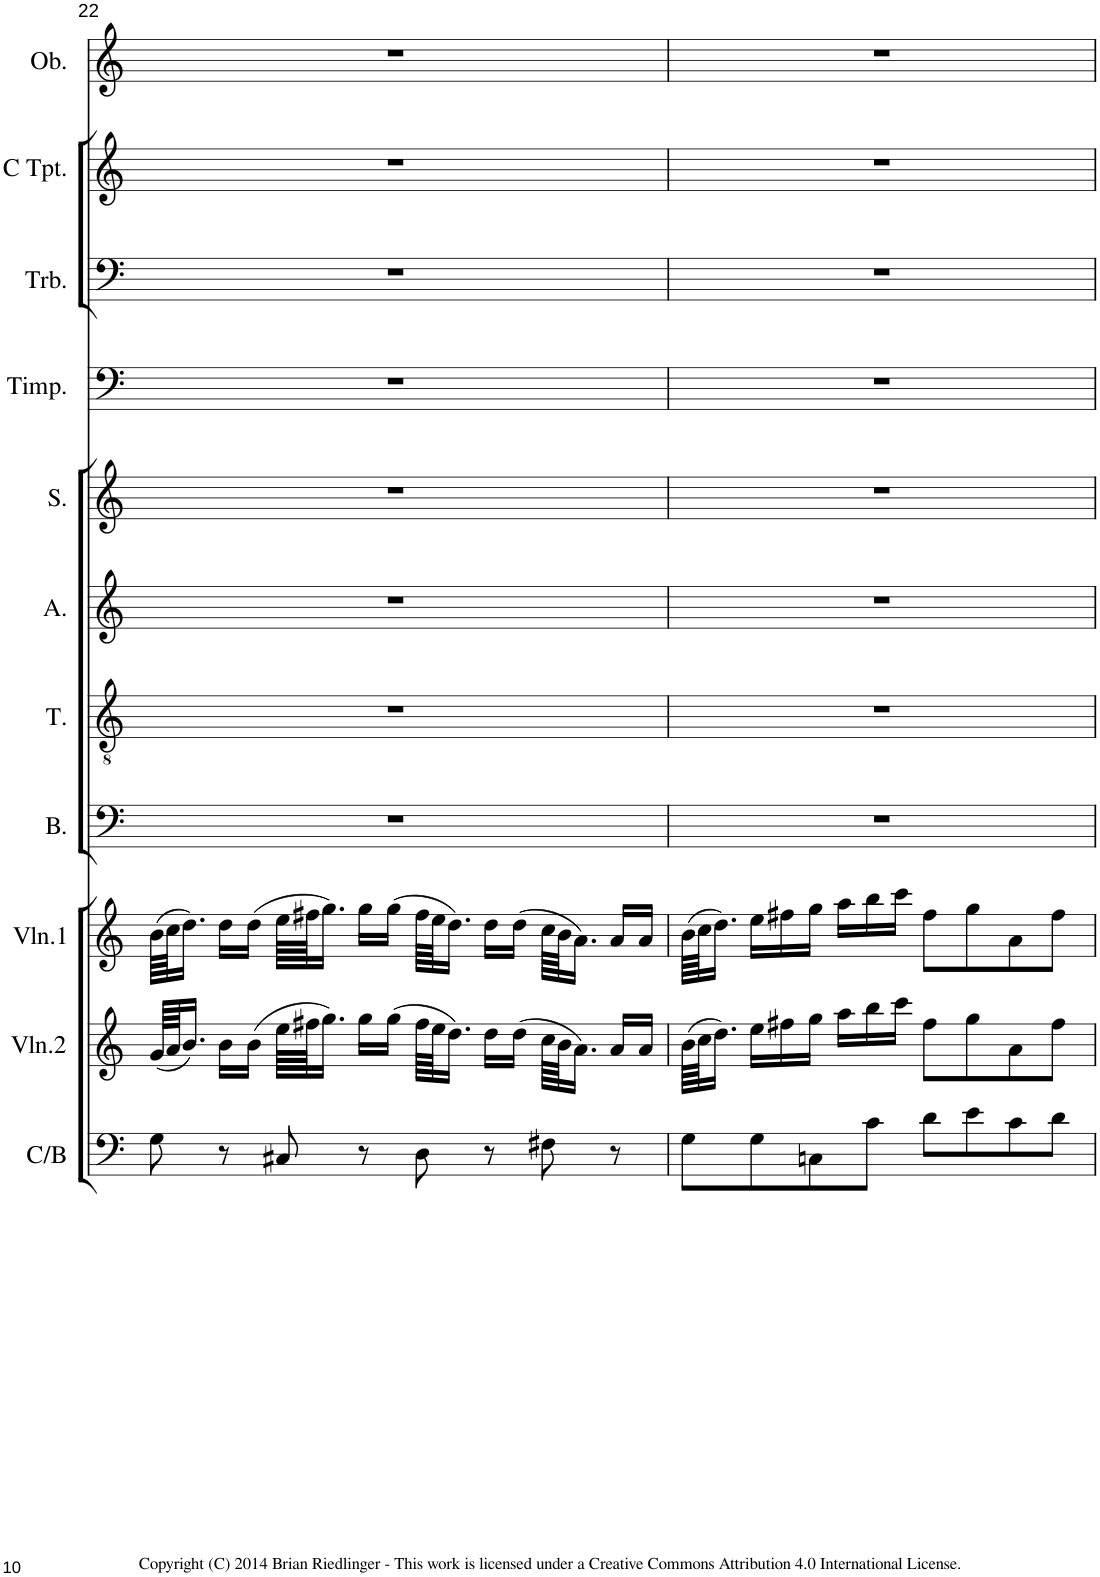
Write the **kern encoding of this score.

**kern	**kern	**kern	**kern	**kern	**kern	**kern	**kern	**kern	**kern	**kern
*part11	*part10	*part9	*part8	*part7	*part6	*part5	*part4	*part3	*part2	*part1
*staff11	*staff10	*staff9	*staff8	*staff7	*staff6	*staff5	*staff4	*staff3	*staff2	*staff1
*I"Cello/Bass	*I"Violin 2	*I"Violin 1	*I"Bass	*I"Tenor	*I"Alto	*I"Soprano	*I"Timpani	*I"Trombone	*I"C Trumpet	*I"Oboe
*I'C/B	*I'Vln.2	*I'Vln.1	*I'B.	*I'T.	*I'A.	*I'S.	*I'Timp.	*I'Trb.	*I'C Tpt.	*I'Ob.
!!LO:PB:g=z
*clefF4	*clefG2	*clefG2	*clefF4	*clefGv2	*clefG2	*clefG2	*clefF4	*clefF4	*clefG2	*clefG2
*k[]	*k[]	*k[]	*k[]	*k[]	*k[]	*k[]	*k[]	*k[]	*k[]	*k[]
*M4/4	*M4/4	*M4/4	*M4/4	*M4/4	*M4/4	*M4/4	*M4/4	*M4/4	*M4/4	*M4/4
*met(c)	*met(c)	*met(c)	*met(c)	*met(c)	*met(c)	*met(c)	*met(c)	*met(c)	*met(c)	*met(c)
=22	=22	=22	=22	=22	=22	=22	=22	=22	=22	=22
8G\	(64g/LLLL	(64b\LLLL	1r	1r	1r	1r	1r	1r	1r	1r
.	64a/JJ	64cc\JJ	.	.	.	.	.	.	.	.
.	16.b/JJ)	16.dd\JJ)	.	.	.	.	.	.	.	.
8r	16b\LL	16dd\LL	.	.	.	.	.	.	.	.
.	(16b\JJ	(16dd\JJ	.	.	.	.	.	.	.	.
8C#X/	64ee\LLLL	64ee\LLLL	.	.	.	.	.	.	.	.
.	64ff#X\JJ	64ff#X\JJ	.	.	.	.	.	.	.	.
.	16.gg\JJ)	16.gg\JJ)	.	.	.	.	.	.	.	.
8r	16gg\LL	16gg\LL	.	.	.	.	.	.	.	.
.	(16gg\JJ	(16gg\JJ	.	.	.	.	.	.	.	.
8D\	64ff#\LLLL	64ff#\LLLL	.	.	.	.	.	.	.	.
.	64ee\JJ	64ee\JJ	.	.	.	.	.	.	.	.
.	16.dd\JJ)	16.dd\JJ)	.	.	.	.	.	.	.	.
8r	16dd\LL	16dd\LL	.	.	.	.	.	.	.	.
.	(16dd\JJ	(16dd\JJ	.	.	.	.	.	.	.	.
8F#X\	64cc\LLLL	64cc\LLLL	.	.	.	.	.	.	.	.
.	64b\JJ	64b\JJ	.	.	.	.	.	.	.	.
.	16.a\JJ)	16.a\JJ)	.	.	.	.	.	.	.	.
8r	16a/LL	16a/LL	.	.	.	.	.	.	.	.
.	16a/JJ	16a/JJ	.	.	.	.	.	.	.	.
=23	=23	=23	=23	=23	=23	=23	=23	=23	=23	=23
8G\L	(64b\LLLL	(64b\LLLL	1r	1r	1r	1r	1r	1r	1r	1r
.	64cc\JJ	64cc\JJ	.	.	.	.	.	.	.	.
.	16.dd\JJ)	16.dd\JJ)	.	.	.	.	.	.	.	.
8G\	16ee\LL	16ee\LL	.	.	.	.	.	.	.	.
.	16ff#X\	16ff#X\	.	.	.	.	.	.	.	.
8Cn\	16gg\JJ	16gg\JJ	.	.	.	.	.	.	.	.
.	16aa\LL	16aa\LL	.	.	.	.	.	.	.	.
8c\J	16bb\	16bb\	.	.	.	.	.	.	.	.
.	16ccc\JJ	16ccc\JJ	.	.	.	.	.	.	.	.
8d\L	8ff#\L	8ff#\L	.	.	.	.	.	.	.	.
8e\	8gg\	8gg\	.	.	.	.	.	.	.	.
8c\	8a\	8a\	.	.	.	.	.	.	.	.
8d\J	8ff#\J	8ff#\J	.	.	.	.	.	.	.	.
=	=	=	=	=	=	=	=	=	=	=
*-	*-	*-	*-	*-	*-	*-	*-	*-	*-	*-
